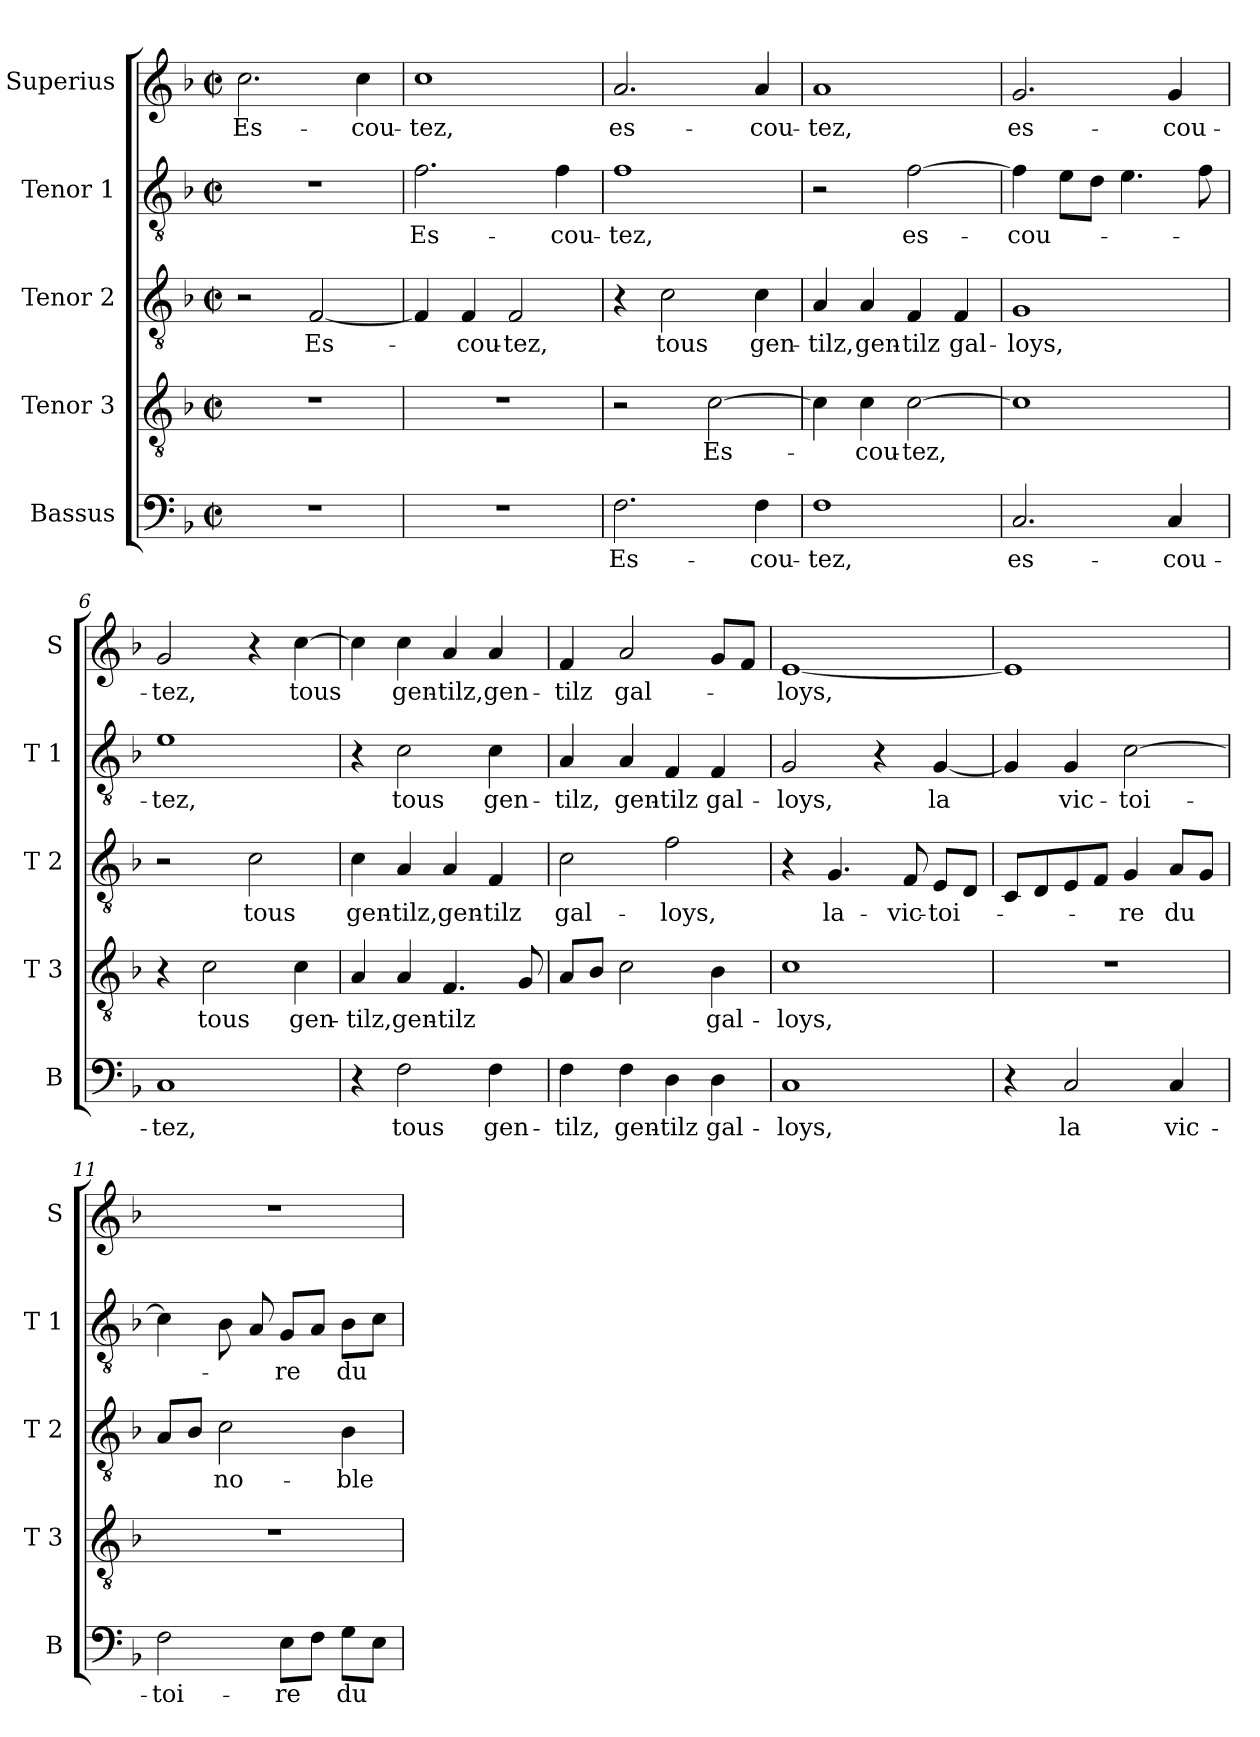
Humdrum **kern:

**kern	**text	**kern	**text	**kern	**text	**kern	**text	**kern	**text
*part5	*part5	*part4	*part4	*part3	*part3	*part2	*part2	*part1	*part1
*staff5	*staff5	*staff4	*staff4	*staff3	*staff3	*staff2	*staff2	*staff1	*staff1
*I"Bassus	*	*I"Tenor 3	*	*I"Tenor 2	*	*I"Tenor 1	*	*I"Superius	*
*I'B	*	*I'T 3	*	*I'T 2	*	*I'T 1	*	*I'S	*
*clefF4	*	*clefGv2	*	*clefGv2	*	*clefGv2	*	*clefG2	*
*k[b-]	*	*k[b-]	*	*k[b-]	*	*k[b-]	*	*k[b-]	*
*F:	*	*F:	*	*F:	*	*F:	*	*F:	*
*M2/2	*	*M2/2	*	*M2/2	*	*M2/2	*	*M2/2	*
*met(c|)	*	*met(c|)	*	*met(c|)	*	*met(c|)	*	*met(c|)	*
=1	=1	=1	=1	=1	=1	=1	=1	=1	=1
1r	.	1r	.	2r	.	1r	.	2.cc\	Es-
.	.	.	.	[2F/	Es-	.	.	.	.
.	.	.	.	.	.	.	.	4cc\	-cou-
=2	=2	=2	=2	=2	=2	=2	=2	=2	=2
1r	.	1r	.	4F/]	.	2.f\	Es-	1cc	-tez,
.	.	.	.	4F/	-cou-	.	.	.	.
.	.	.	.	2F/	-tez,	.	.	.	.
.	.	.	.	.	.	4f\	-cou-	.	.
=3	=3	=3	=3	=3	=3	=3	=3	=3	=3
2.F\	Es-	2r	.	4r	.	1f	-tez,	2.a/	es-
.	.	.	.	2c\	tous	.	.	.	.
.	.	[2c\	Es-	.	.	.	.	.	.
4F\	-cou-	.	.	4c\	gen-	.	.	4a/	-cou-
=4	=4	=4	=4	=4	=4	=4	=4	=4	=4
1F	-tez,	4c\]	.	4A/	-tilz,	2r	.	1a	-tez,
.	.	4c\	-cou-	4A/	gen-	.	.	.	.
.	.	[2c\	-tez,	4F/	-tilz	[2f\	es-	.	.
.	.	.	.	4F/	gal-	.	.	.	.
=5	=5	=5	=5	=5	=5	=5	=5	=5	=5
2.C/	es-	1c]	.	1G	-loys,	4f\]	-cou-	2.g/	es-
.	.	.	.	.	.	8e\L	.	.	.
.	.	.	.	.	.	8d\J	.	.	.
.	.	.	.	.	.	4.e\	.	.	.
4C/	-cou-	.	.	.	.	.	.	4g/	-cou-
.	.	.	.	.	.	8f\	.	.	.
=6	=6	=6	=6	=6	=6	=6	=6	=6	=6
1C	-tez,	4r	.	2r	.	1e	-tez,	2g/	-tez,
.	.	2c\	tous	.	.	.	.	.	.
.	.	.	.	2c\	tous	.	.	4r	.
.	.	4c\	gen-	.	.	.	.	[4cc\	tous
!!LO:LB:g=z
=7	=7	=7	=7	=7	=7	=7	=7	=7	=7
4r	.	4A/	-tilz,	4c\	gen-	4r	.	4cc\]	.
2F\	tous	4A/	gen-	4A/	-tilz,	2c\	tous	4cc\	gen-
.	.	4.F/	-tilz	4A/	gen-	.	.	4a/	-tilz,
4F\	gen-	.	.	4F/	-tilz	4c\	gen-	4a/	gen-
.	.	8G/	.	.	.	.	.	.	.
=8	=8	=8	=8	=8	=8	=8	=8	=8	=8
4F\	-tilz,	8A/L	.	2c\	gal-	4A/	-tilz,	4f/	-tilz
.	.	8B-/J	.	.	.	.	.	.	.
4F\	gen-	2c\	.	.	.	4A/	gen-	2a/	gal-
4D\	-tilz	.	.	2f\	-loys,	4F/	-tilz	.	.
4D\	gal-	4B-\	gal-	.	.	4F/	gal-	8g/L	.
.	.	.	.	.	.	.	.	8f/J	.
=9	=9	=9	=9	=9	=9	=9	=9	=9	=9
1C	-loys,	1c	-loys,	4r	.	2G/	-loys,	[1e	-loys,
.	.	.	.	4.G/	la-	.	.	.	.
.	.	.	.	.	.	4r	.	.	.
.	.	.	.	8F/	-vic-	.	.	.	.
.	.	.	.	8E/L	-toi-	[4G/	la	.	.
.	.	.	.	8D/J	.	.	.	.	.
=10	=10	=10	=10	=10	=10	=10	=10	=10	=10
4r	.	1r	.	8C/L	.	4G/]	.	1e]	.
.	.	.	.	8D/	.	.	.	.	.
2C/	la	.	.	8E/	.	4G/	vic-	.	.
.	.	.	.	8F/J	.	.	.	.	.
.	.	.	.	4G/	-re	[2c\	-toi-	.	.
4C/	vic-	.	.	8A/L	du	.	.	.	.
.	.	.	.	8G/J	.	.	.	.	.
=11	=11	=11	=11	=11	=11	=11	=11	=11	=11
2F\	-toi-	1r	.	8A/L	.	4c\]	.	1r	.
.	.	.	.	8B-/J	.	.	.	.	.
.	.	.	.	2c\	no-	8B-\	.	.	.
.	.	.	.	.	.	8A/	.	.	.
8E\L	-re	.	.	.	.	8G/L	-re	.	.
8F\J	.	.	.	.	.	8A/J	.	.	.
8G\L	du	.	.	4B-\	-ble	8B-\L	du	.	.
8E\J	.	.	.	.	.	8c\J	.	.	.
=	=	=	=	=	=	=	=	=	=
*-	*-	*-	*-	*-	*-	*-	*-	*-	*-
